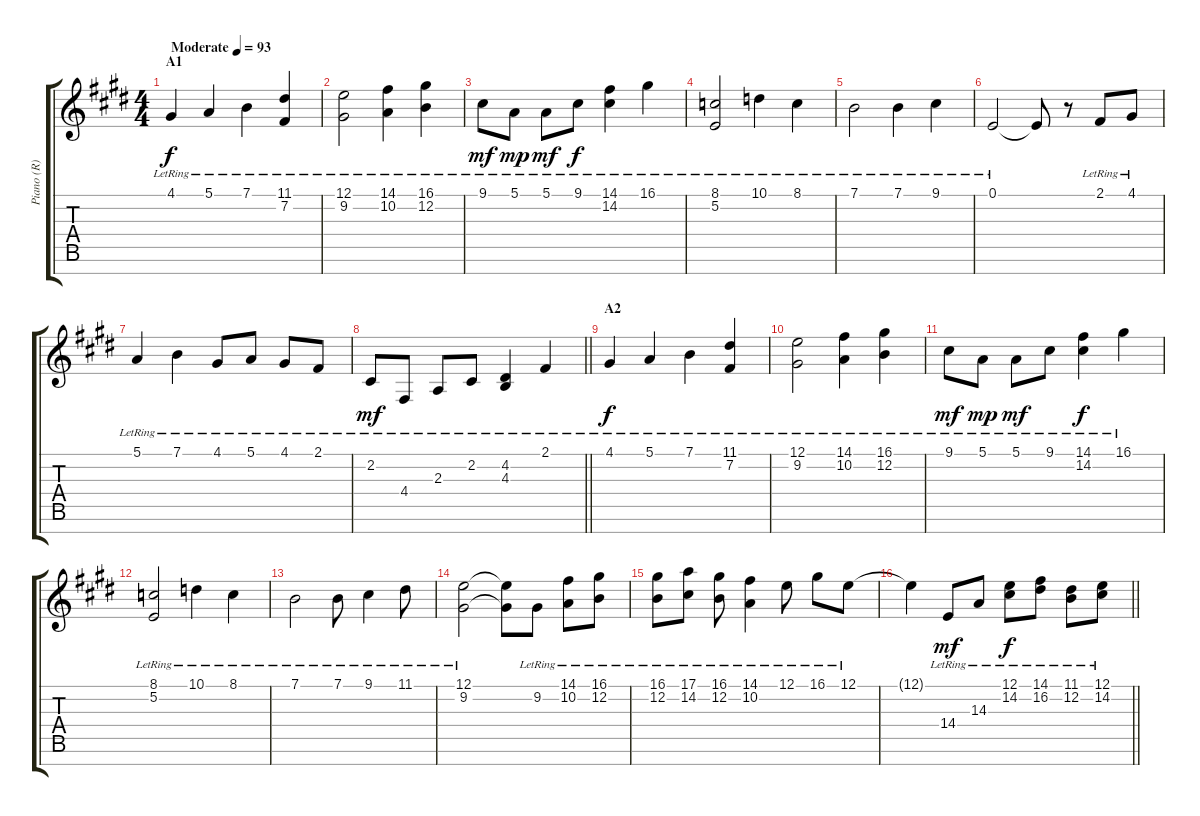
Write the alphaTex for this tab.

\track ("Piano (R)" "Piano (R)") {instrument acousticgrandpiano}
\staff {score tabs}
\tuning (E4 B3 G3 D3 A2 E2 B1) {hide}
\ts (4 4)
\section ("" "A1")
\tempo (93 "Moderate")
\clef g2
\ks e
4.1{lr}.4{dy f instrument acousticgrandpiano} 5.1{lr}.4 7.1{lr}.4 (11.1{lr} 7.2{lr}).4 |
(12.1{lr} 9.2{lr}).2 (14.1{lr} 10.2{lr}).4 (16.1{lr} 12.2{lr}).4 |
9.1{lr}.8{dy mf} 5.1{lr}.8{dy mp} 5.1{lr}.8{dy mf} 9.1{lr}.8{dy f} (14.1{lr} 14.2{lr}).4 16.1{lr}.4 |
(8.1{lr} 5.2{lr}).2 10.1{lr}.4 8.1{lr}.4 |
7.1{lr}.2 7.1{lr}.4 9.1{lr}.4 |
0.1{lr}.2 0.1{t}.8 r.8 2.1{lr}.8 4.1{lr}.8 |
5.1{lr}.4 7.1{lr}.4 4.1{lr}.8 5.1{lr}.8 4.1{lr}.8 2.1{lr}.8 |
\barLineRight lightlight
2.2{lr}.8{dy mf} 4.4{lr}.8 2.3{lr}.8 2.2{lr}.8 (4.2{lr} 4.3{lr}).4 2.1{lr}.4 |
\section ("" "A2")
4.1{lr}.4{dy f} 5.1{lr}.4 7.1{lr}.4 (11.1{lr} 7.2{lr}).4 |
(12.1{lr} 9.2{lr}).2 (14.1{lr} 10.2{lr}).4 (16.1{lr} 12.2{lr}).4 |
9.1{lr}.8{dy mf} 5.1{lr}.8{dy mp} 5.1{lr}.8{dy mf} 9.1{lr}.8 (14.1{lr} 14.2{lr}).4{dy f} 16.1{lr}.4 |
(8.1{lr} 5.2{lr}).2 10.1{lr}.4 8.1{lr}.4 |
7.1{lr}.2 7.1{lr}.8 9.1{lr}.4 11.1{lr}.8 |
(12.1{lr} 9.2{lr}).2 (12.1{t} 9.2{t}).8 9.2{lr}.8 (14.1{lr} 10.2{lr}).8 (16.1{lr} 12.2{lr}).8 |
(16.1{lr} 12.2{lr}).8 (17.1{lr} 14.2{lr}).8 (16.1{lr} 12.2{lr}).8 (14.1{lr} 10.2{lr}).4 12.1{lr}.8 16.1{lr}.8 12.1{lr}.8 |
\barLineRight lightlight
12.1{t}.4 14.4{lr}.8{dy mf} 14.3{lr}.8 (12.1{lr} 14.2{lr}).8{dy f} (14.1{lr} 16.2{lr}).8 (11.1{lr} 12.2{lr}).8 (12.1{lr} 14.2{lr}).8
